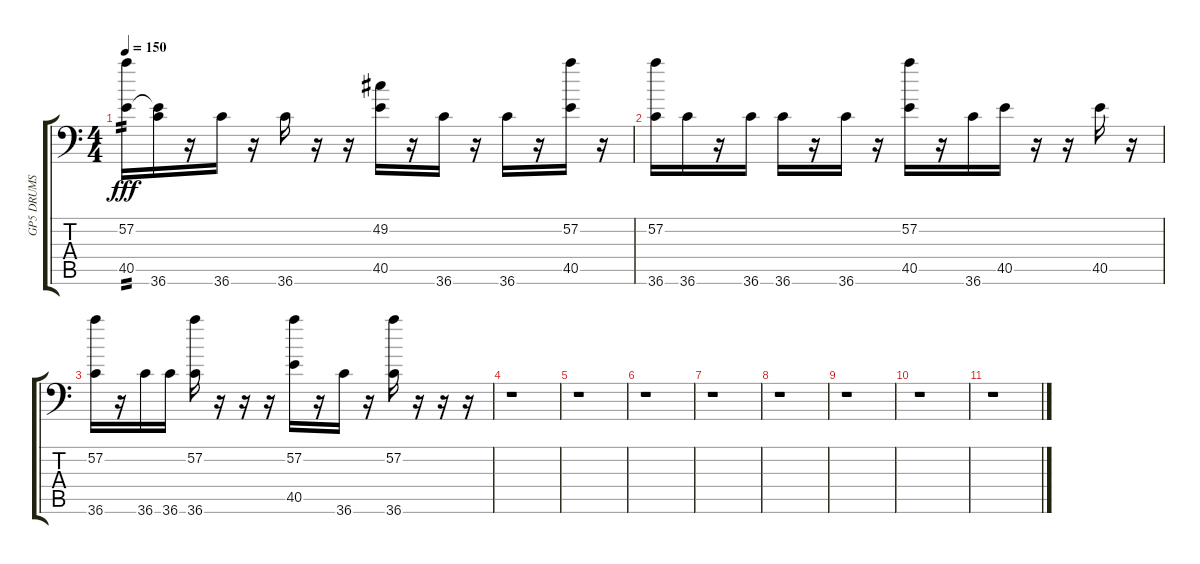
\track ("GP5 DRUMS" "GP5 DRUMS") {instrument acousticgrandpiano}
\staff {score tabs}
\tuning (C-1 C-1 C-1 C-1 C-1 C-1) {hide}
\ts (4 4)
\tempo 150
\clef f4
\ks c
(57.2 40.5).16{tp 2 dy fff} (40.5{t} 36.6).16 r.16 36.6.16 r.16 36.6.16 r.16 r.16 (49.2 40.5).16 r.16 36.6.16 r.16 36.6.16 r.16 (57.2 40.5).16 r.16 |
(57.2 36.6).16 36.6.16 r.16 36.6.16 36.6.16 r.16 36.6.16 r.16 (57.2 40.5).16 r.16 36.6.16 40.5.16 r.16 r.16 40.5.16 r.16 |
(57.2 36.6).16 r.16 36.6.16 36.6.16 (57.2 36.6).16 r.16 r.16 r.16 (57.2 40.5).16 r.16 36.6.16 r.16 (57.2 36.6).16 r.16 r.16 r.16 |
r.1 |
r.1 |
r.1 |
r.1 |
r.1 |
r.1 |
r.1 |
r.1
